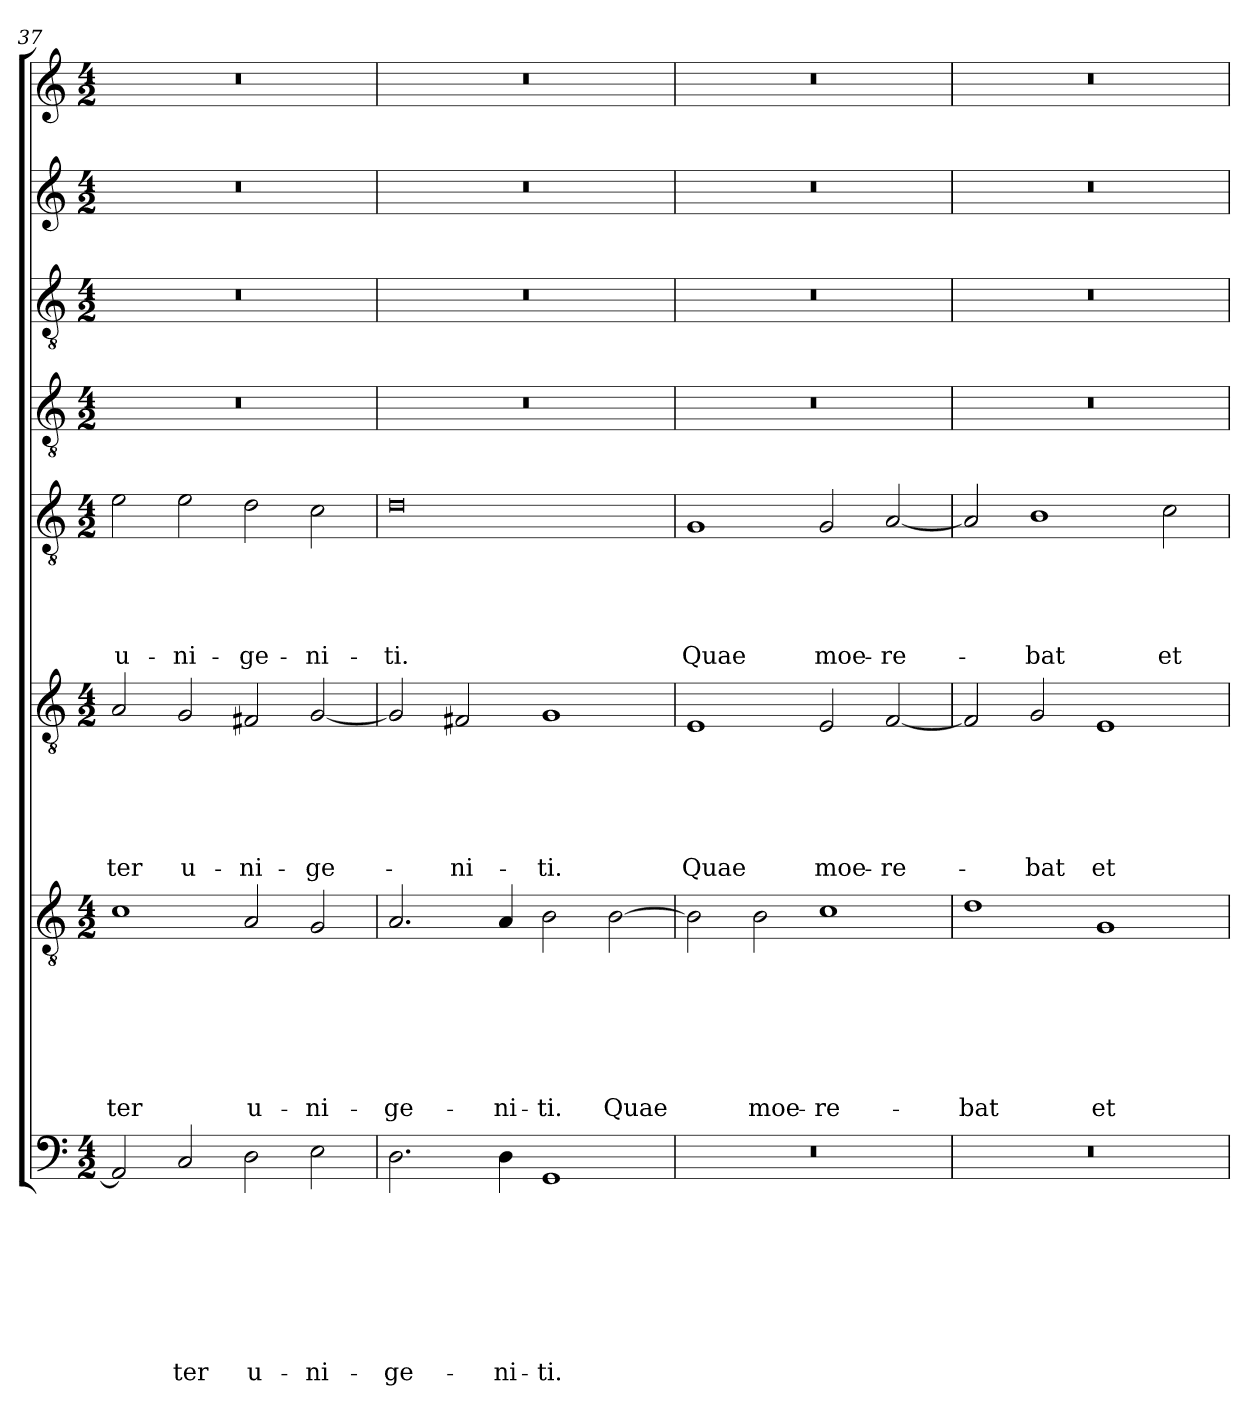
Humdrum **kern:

**kern	**text	**text	**text	**text	**text	**text	**text	**text	**kern	**text	**text	**text	**text	**text	**text	**text	**kern	**text	**text	**text	**text	**text	**text	**kern	**text	**text	**text	**text	**text	**kern	**kern	**kern	**kern
*part8	*part8	*part8	*part8	*part8	*part8	*part8	*part8	*part8	*part7	*part7	*part7	*part7	*part7	*part7	*part7	*part7	*part6	*part6	*part6	*part6	*part6	*part6	*part6	*part5	*part5	*part5	*part5	*part5	*part5	*part4	*part3	*part2	*part1
*staff8	*staff8	*staff8	*staff8	*staff8	*staff8	*staff8	*staff8	*staff8	*staff7	*staff7	*staff7	*staff7	*staff7	*staff7	*staff7	*staff7	*staff6	*staff6	*staff6	*staff6	*staff6	*staff6	*staff6	*staff5	*staff5	*staff5	*staff5	*staff5	*staff5	*staff4	*staff3	*staff2	*staff1
*clefF4	*	*	*	*	*	*	*	*	*clefGv2	*	*	*	*	*	*	*	*clefGv2	*	*	*	*	*	*	*clefGv2	*	*	*	*	*	*clefGv2	*clefGv2	*clefG2	*clefG2
*k[]	*	*	*	*	*	*	*	*	*k[]	*	*	*	*	*	*	*	*k[]	*	*	*	*	*	*	*k[]	*	*	*	*	*	*k[]	*k[]	*k[]	*k[]
*a:	*	*	*	*	*	*	*	*	*a:	*	*	*	*	*	*	*	*a:	*	*	*	*	*	*	*a:	*	*	*	*	*	*a:	*a:	*a:	*a:
*M4/2	*	*	*	*	*	*	*	*	*M4/2	*	*	*	*	*	*	*	*M4/2	*	*	*	*	*	*	*M4/2	*	*	*	*	*	*M4/2	*M4/2	*M4/2	*M4/2
=37	=37	=37	=37	=37	=37	=37	=37	=37	=37	=37	=37	=37	=37	=37	=37	=37	=37	=37	=37	=37	=37	=37	=37	=37	=37	=37	=37	=37	=37	=37	=37	=37	=37
!	!	!	!	!	!	!	!	!	!	!	!	!	!	!	!	!LO:LY:b	!	!	!	!	!	!	!LO:LY:b	!	!	!	!	!	!LO:LY:b	!	!	!	!
2AA/]	.	.	.	.	.	.	.	.	1c	.	.	.	.	.	.	-ter	2A/	.	.	.	.	.	-ter	2e\	.	.	.	.	u-	0r	0r	0r	0r
!	!	!	!	!	!	!	!	!LO:LY:b	!	!	!	!	!	!	!	!	!	!	!	!	!	!	!LO:LY:b	!	!	!	!	!	!LO:LY:b	!	!	!	!
2C/	.	.	.	.	.	.	.	-ter	.	.	.	.	.	.	.	.	2G/	.	.	.	.	.	u-	2e\	.	.	.	.	-ni-	.	.	.	.
!	!	!	!	!	!	!	!	!LO:LY:b	!	!	!	!	!	!	!	!LO:LY:b	!	!	!	!	!	!	!LO:LY:b	!	!	!	!	!	!LO:LY:b	!	!	!	!
2D\	.	.	.	.	.	.	.	u-	2A/	.	.	.	.	.	.	u-	2F#X/	.	.	.	.	.	-ni-	2d\	.	.	.	.	-ge-	.	.	.	.
!	!	!	!	!	!	!	!	!LO:LY:b	!	!	!	!	!	!	!	!LO:LY:b	!	!	!	!	!	!	!LO:LY:b	!	!	!	!	!	!LO:LY:b	!	!	!	!
2E\	.	.	.	.	.	.	.	-ni-	2G/	.	.	.	.	.	.	-ni-	[2G/	.	.	.	.	.	-ge-	2c\	.	.	.	.	-ni-	.	.	.	.
=38	=38	=38	=38	=38	=38	=38	=38	=38	=38	=38	=38	=38	=38	=38	=38	=38	=38	=38	=38	=38	=38	=38	=38	=38	=38	=38	=38	=38	=38	=38	=38	=38	=38
!	!	!	!	!	!	!	!	!LO:LY:b	!	!	!	!	!	!	!	!LO:LY:b	!	!	!	!	!	!	!	!	!	!	!	!	!LO:LY:b	!	!	!	!
2.D\	.	.	.	.	.	.	.	-ge-	2.A/	.	.	.	.	.	.	-ge-	2G/]	.	.	.	.	.	.	0d	.	.	.	.	-ti.	0r	0r	0r	0r
!	!	!	!	!	!	!	!	!	!	!	!	!	!	!	!	!	!	!	!	!	!	!	!LO:LY:b	!	!	!	!	!	!	!	!	!	!
.	.	.	.	.	.	.	.	.	.	.	.	.	.	.	.	.	2F#X/	.	.	.	.	.	-ni-	.	.	.	.	.	.	.	.	.	.
!	!	!	!	!	!	!	!	!LO:LY:b	!	!	!	!	!	!	!	!LO:LY:b	!	!	!	!	!	!	!	!	!	!	!	!	!	!	!	!	!
4D\	.	.	.	.	.	.	.	-ni-	4A/	.	.	.	.	.	.	-ni-	.	.	.	.	.	.	.	.	.	.	.	.	.	.	.	.	.
!	!	!	!	!	!	!	!	!LO:LY:b	!	!	!	!	!	!	!	!LO:LY:b	!	!	!	!	!	!	!LO:LY:b	!	!	!	!	!	!	!	!	!	!
1GG	.	.	.	.	.	.	.	-ti.	2B\	.	.	.	.	.	.	-ti.	1G	.	.	.	.	.	-ti.	.	.	.	.	.	.	.	.	.	.
!	!	!	!	!	!	!	!	!	!	!	!	!	!	!	!	!LO:LY:b	!	!	!	!	!	!	!	!	!	!	!	!	!	!	!	!	!
.	.	.	.	.	.	.	.	.	[2B\	.	.	.	.	.	.	Quae	.	.	.	.	.	.	.	.	.	.	.	.	.	.	.	.	.
=39	=39	=39	=39	=39	=39	=39	=39	=39	=39	=39	=39	=39	=39	=39	=39	=39	=39	=39	=39	=39	=39	=39	=39	=39	=39	=39	=39	=39	=39	=39	=39	=39	=39
!	!	!	!	!	!	!	!	!	!	!	!	!	!	!	!	!	!	!	!	!	!	!	!LO:LY:b	!	!	!	!	!	!LO:LY:b	!	!	!	!
0r	.	.	.	.	.	.	.	.	2B\]	.	.	.	.	.	.	.	1E	.	.	.	.	.	Quae	1G	.	.	.	.	Quae	0r	0r	0r	0r
!	!	!	!	!	!	!	!	!	!	!	!	!	!	!	!	!LO:LY:b	!	!	!	!	!	!	!	!	!	!	!	!	!	!	!	!	!
.	.	.	.	.	.	.	.	.	2B\	.	.	.	.	.	.	moe-	.	.	.	.	.	.	.	.	.	.	.	.	.	.	.	.	.
!	!	!	!	!	!	!	!	!	!	!	!	!	!	!	!	!LO:LY:b	!	!	!	!	!	!	!LO:LY:b	!	!	!	!	!	!LO:LY:b	!	!	!	!
.	.	.	.	.	.	.	.	.	1c	.	.	.	.	.	.	-re-	2E/	.	.	.	.	.	moe-	2G/	.	.	.	.	moe-	.	.	.	.
!	!	!	!	!	!	!	!	!	!	!	!	!	!	!	!	!	!	!	!	!	!	!	!LO:LY:b	!	!	!	!	!	!LO:LY:b	!	!	!	!
.	.	.	.	.	.	.	.	.	.	.	.	.	.	.	.	.	[2F/	.	.	.	.	.	-re-	[2A/	.	.	.	.	-re-	.	.	.	.
=40	=40	=40	=40	=40	=40	=40	=40	=40	=40	=40	=40	=40	=40	=40	=40	=40	=40	=40	=40	=40	=40	=40	=40	=40	=40	=40	=40	=40	=40	=40	=40	=40	=40
!	!	!	!	!	!	!	!	!	!	!	!	!	!	!	!	!LO:LY:b	!	!	!	!	!	!	!	!	!	!	!	!	!	!	!	!	!
0r	.	.	.	.	.	.	.	.	1d	.	.	.	.	.	.	-bat	2F/]	.	.	.	.	.	.	2A/]	.	.	.	.	.	0r	0r	0r	0r
!	!	!	!	!	!	!	!	!	!	!	!	!	!	!	!	!	!	!	!	!	!	!	!LO:LY:b	!	!	!	!	!	!LO:LY:b	!	!	!	!
.	.	.	.	.	.	.	.	.	.	.	.	.	.	.	.	.	2G/	.	.	.	.	.	-bat	1B	.	.	.	.	-bat	.	.	.	.
!	!	!	!	!	!	!	!	!	!	!	!	!	!	!	!	!LO:LY:b	!	!	!	!	!	!	!LO:LY:b	!	!	!	!	!	!	!	!	!	!
.	.	.	.	.	.	.	.	.	1G	.	.	.	.	.	.	et	1E	.	.	.	.	.	et	.	.	.	.	.	.	.	.	.	.
!	!	!	!	!	!	!	!	!	!	!	!	!	!	!	!	!	!	!	!	!	!	!	!	!	!	!	!	!	!LO:LY:b	!	!	!	!
.	.	.	.	.	.	.	.	.	.	.	.	.	.	.	.	.	.	.	.	.	.	.	.	2c\	.	.	.	.	et	.	.	.	.
=	=	=	=	=	=	=	=	=	=	=	=	=	=	=	=	=	=	=	=	=	=	=	=	=	=	=	=	=	=	=	=	=	=
*-	*-	*-	*-	*-	*-	*-	*-	*-	*-	*-	*-	*-	*-	*-	*-	*-	*-	*-	*-	*-	*-	*-	*-	*-	*-	*-	*-	*-	*-	*-	*-	*-	*-
